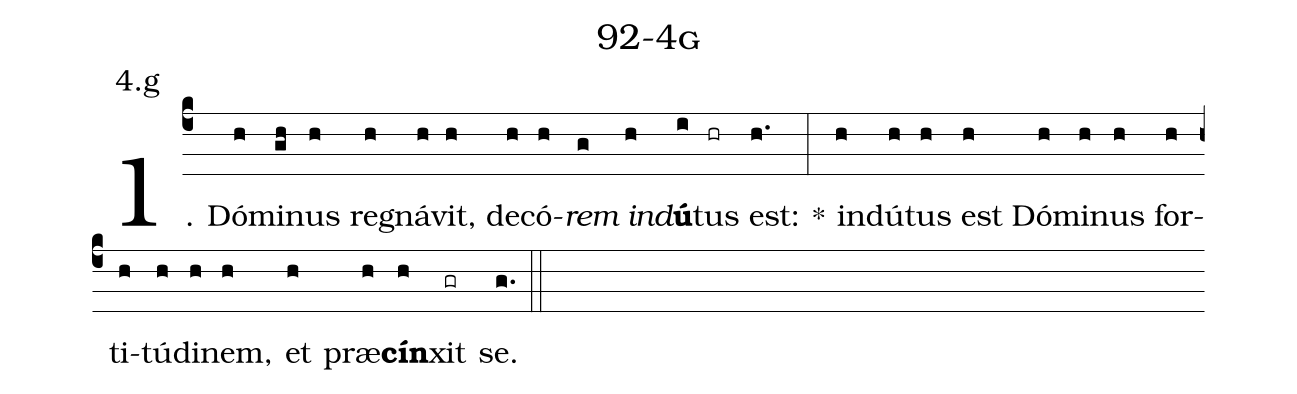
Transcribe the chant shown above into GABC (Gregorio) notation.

name: 92-4g;
annotation: 4.g;
%%
(c4)1. Dó(h)mi(gh)nus(h) re(h)gná(h)vit,(h) de(h)có(h)<i>rem</i>(g) <i>ind</i>(h)<b>ú</b>(i)tus(hr) est:(h.) *(:) ind(h)ú(h)tus(h) est(h) Dó(h)mi(h)nus(h) for(h)ti(h)tú(h)di(h)nem,(h) et(h) præ(h)<b>cín</b>(h)xit(gr) se.(g.) (::)
